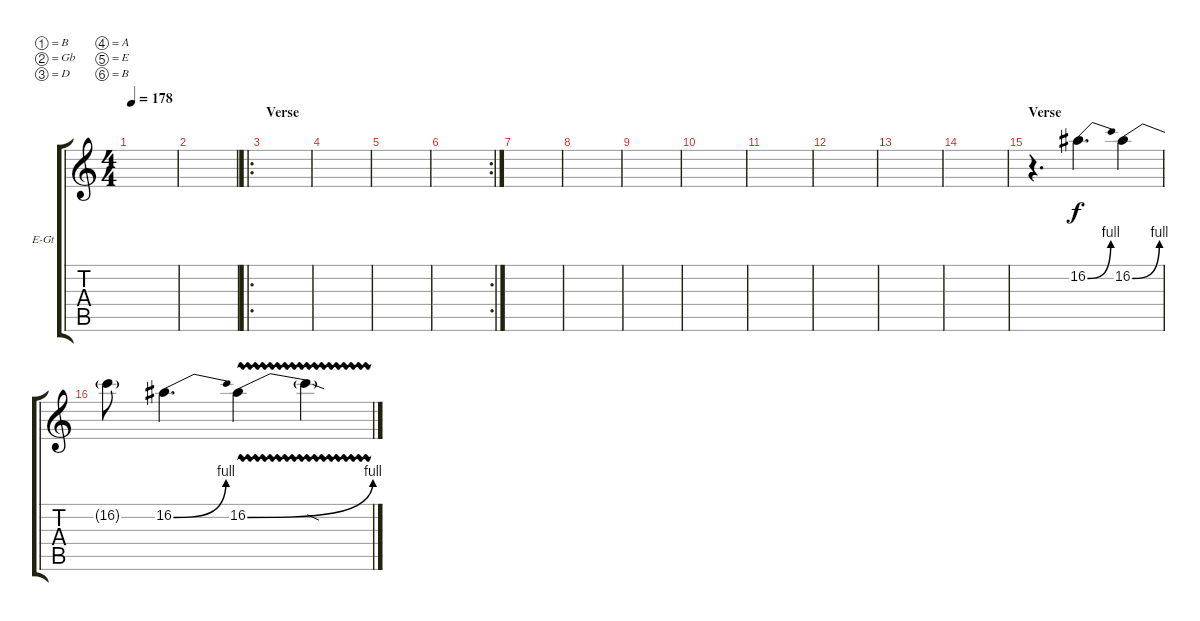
\bracketExtendMode groupsimilarinstruments
\firstSystemTrackNameOrientation horizontal
\otherSystemsTrackNameOrientation horizontal
\track ("Lead Guitar 1" "E-Gt") {instrument overdrivenguitar}
\staff {score tabs}
\tuning (B3 Gb3 D3 A2 E2 B1)
\ts (4 4)
\tempo 178
\clef g2
\ks c
|
|
\ro
\section ("" "Verse")
|
|
|
\rc 2
|
|
|
|
|
|
|
|
|
\section ("" "Verse")
r.4{d} 16.2{be (bend 0 0 15 4)}.4{d} 16.2{be (bend 0 0 15 4)}.4 |
16.2{t}.8 16.2{be (bend 0 0 15 4)}.4{d} 16.2{be (bend 0 0 15 4) vw}.4 16.2{sod t}.4
